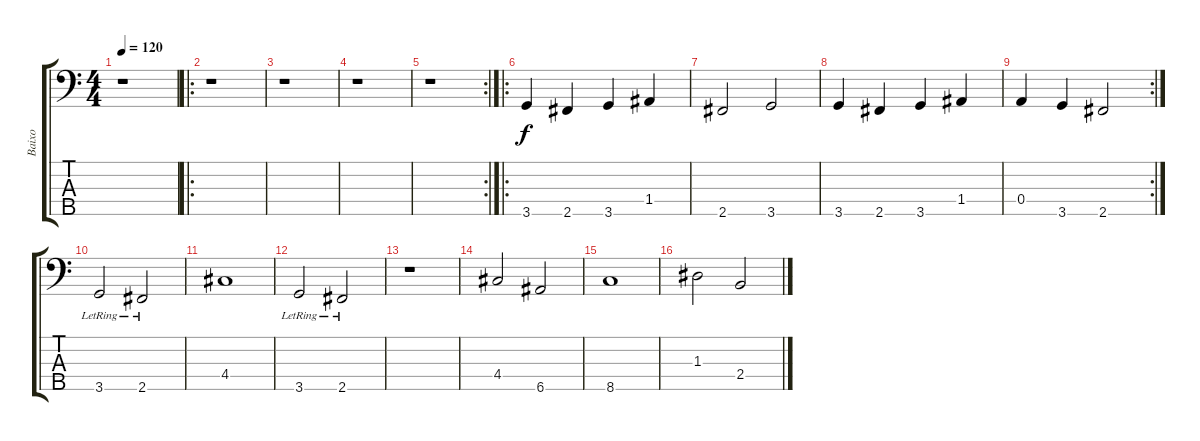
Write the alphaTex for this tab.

\track ("Baixo" "Baixo") {instrument electricbasspick}
\staff {score tabs}
\tuning (C3 G2 D2 A1 E1) {hide}
\ts (4 4)
\tempo 120
\clef f4
\ks c
r.1{dy f} |
\ro
r.1 |
r.1 |
r.1 |
\rc 2
r.1 |
\ro
3.5.4 2.5.4 3.5.4 1.4.4 |
2.5.2 3.5.2 |
3.5.4 2.5.4 3.5.4 1.4.4 |
\rc 2
0.4.4 3.5.4 2.5.2 |
3.5{lr}.2 2.5{lr}.2 |
4.4.1 |
3.5{lr}.2 2.5{lr}.2 |
r.1 |
4.4.2 6.5.2 |
8.5.1 |
1.3.2 2.4.2
